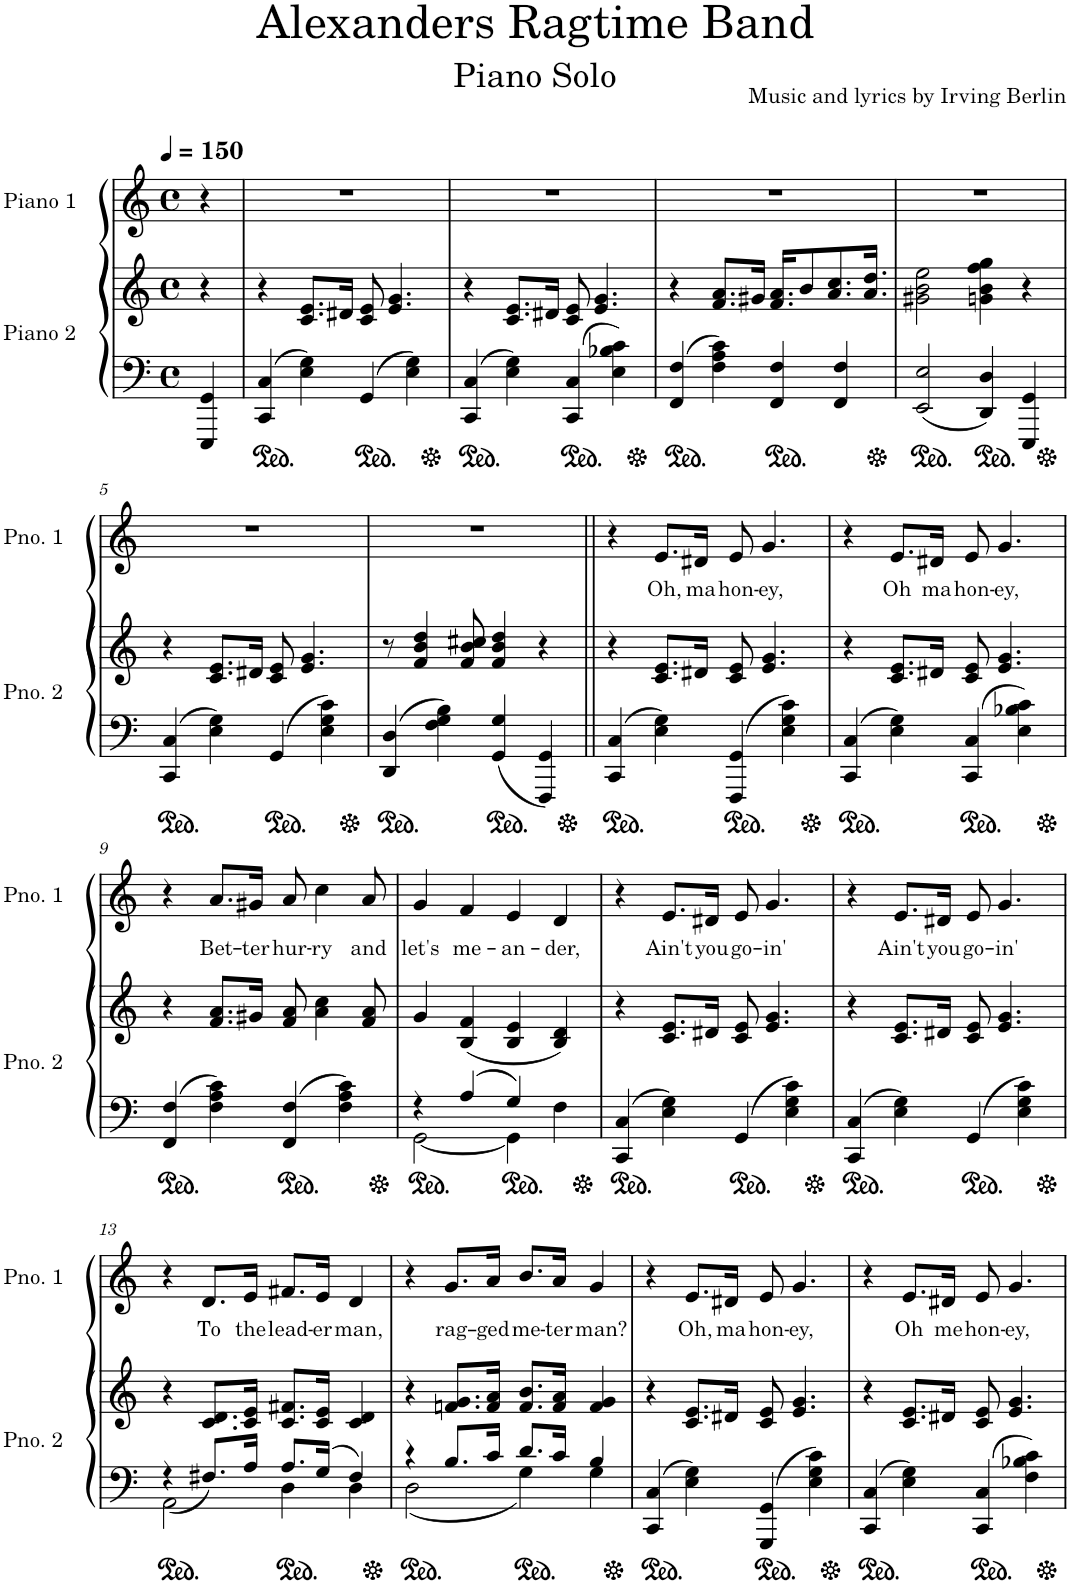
**kern	**kern	**kern	**text
*part2	*part2	*part1	*part1
*staff3	*staff2	*staff1	*staff1
*I"Piano 2	*	*I"Piano 1	*
*I'Pno. 2	*	*I'Pno. 1	*
*clefF4	*clefG2	*clefG2	*
*k[]	*k[]	*k[]	*
*M4/4	*M4/4	*M4/4	*
*met(c)	*met(c)	*met(c)	*
*MM150	*MM150	*MM150	*
=	=	=	=
4EEE/ 4GG/	4r	4r	.
=1	=1	=1	=1
4CC/ 4C/	4r	1r	.
4E\ 4G\	8.c/ 8.e/L	.	.
.	16d#X/Jk	.	.
4GG/	8c/ 8e/	.	.
.	4.e/ 4.g/	.	.
4E\ 4G\	.	.	.
=2	=2	=2	=2
4CC/ 4C/	4r	1r	.
4E\ 4G\	8.c/ 8.e/L	.	.
.	16d#X/Jk	.	.
4CC/ 4C/	8c/ 8e/	.	.
.	4.e/ 4.g/	.	.
4E\ 4B-X\ 4c\	.	.	.
=3	=3	=3	=3
4FF/ 4F/	4r	1r	.
4F\ 4A\ 4c\	8.f/ 8.a/L	.	.
.	16g#X/Jk	.	.
4FF/ 4F/	16.f/ 16.a/KL	.	.
.	8b/	.	.
.	8.a/ 8.cc/	.	.
4FF/ 4F/	.	.	.
.	16.a/ 16.dd/Jk	.	.
=4	=4	=4	=4
2EE/ 2E/	2g#X\ 2b\ 2ee\	1r	.
4DD/ 4D/	4gn\ 4b\ 4ff\ 4gg\	.	.
4EEE/ 4GG/	4r	.	.
!!LO:LB:g=z
=5	=5	=5	=5
4CC/ 4C/	4r	1r	.
4E\ 4G\	8.c/ 8.e/L	.	.
.	16d#X/Jk	.	.
4GG/	8c/ 8e/	.	.
.	4.e/ 4.g/	.	.
4E\ 4G\ 4c\	.	.	.
=6	=6	=6	=6
4DD/ 4D/	8r	1r	.
.	4f/ 4b/ 4dd/	.	.
4F\ 4G\ 4B\	.	.	.
.	8f/ 8b/ 8cc#X/	.	.
4GG/ 4G/	4f/ 4b/ 4dd/	.	.
4FFF/ 4GG/	4r	.	.
=7||	=7||	=7||	=7||
4CC/ 4C/	4r	4r	.
!	!	!	!LO:LY:b
4E\ 4G\	8.c/ 8.e/L	8.e/L	Oh,
!	!	!	!LO:LY:b
.	16d#X/Jk	16d#X/Jk	ma
!	!	!	!LO:LY:b
4FFF/ 4GG/	8c/ 8e/	8e/	hon-
!	!	!	!LO:LY:b
.	4.e/ 4.g/	4.g/	-ey,
4E\ 4G\ 4c\	.	.	.
=8	=8	=8	=8
4CC/ 4C/	4r	4r	.
!	!	!	!LO:LY:b
4E\ 4G\	8.c/ 8.e/L	8.e/L	Oh
!	!	!	!LO:LY:b
.	16d#X/Jk	16d#X/Jk	ma
!	!	!	!LO:LY:b
4CC/ 4C/	8c/ 8e/	8e/	hon-
!	!	!	!LO:LY:b
.	4.e/ 4.g/	4.g/	-ey,
4E\ 4B-X\ 4c\	.	.	.
!!LO:LB:g=z
=9	=9	=9	=9
4FF/ 4F/	4r	4r	.
!	!	!	!LO:LY:b
4F\ 4A\ 4c\	8.f/ 8.a/L	8.a/L	Bet-
!	!	!	!LO:LY:b
.	16g#X/Jk	16g#X/Jk	-ter
!	!	!	!LO:LY:b
4FF/ 4F/	8f/ 8a/	8a/	hur-
!	!	!	!LO:LY:b
.	4a\ 4cc\	4cc\	-ry
4F\ 4A\ 4c\	.	.	.
!	!	!	!LO:LY:b
.	8f/ 8a/	8a/	and
=10	=10	=10	=10
*^	*	*	*
!	!	!	!	!LO:LY:b
4r	[2GG\	4g/	4g/	let's
!	!	!	!	!LO:LY:b
4A/	.	(4B/ 4f/	4f/	me-
!	!	!	!	!LO:LY:b
4G/	4GG\]	4B/ 4e/	4e/	-an-
!	!	!	!	!LO:LY:b
4F\	4ryy	4B/ 4d/)	4d/	-der,
*v	*v	*	*	*
=11	=11	=11	=11
4CC/ 4C/	4r	4r	.
!	!	!	!LO:LY:b
4E\ 4G\	8.c/ 8.e/L	8.e/L	Ain't
!	!	!	!LO:LY:b
.	16d#X/Jk	16d#X/Jk	you
!	!	!	!LO:LY:b
4GG/	8c/ 8e/	8e/	go-
!	!	!	!LO:LY:b
.	4.e/ 4.g/	4.g/	-in'
4E\ 4G\ 4c\	.	.	.
=12	=12	=12	=12
4CC/ 4C/	4r	4r	.
!	!	!	!LO:LY:b
4E\ 4G\	8.c/ 8.e/L	8.e/L	Ain't
!	!	!	!LO:LY:b
.	16d#X/Jk	16d#X/Jk	you
!	!	!	!LO:LY:b
4GG/	8c/ 8e/	8e/	go-
!	!	!	!LO:LY:b
.	4.e/ 4.g/	4.g/	-in'
4E\ 4G\ 4c\	.	.	.
!!LO:LB:g=z
=13	=13	=13	=13
*^	*	*	*
4r	2AA\	4r	4r	.
!	!	!	!	!LO:LY:b
8.F#X/L	.	8.c/ 8.d/L	8.d/L	To
!	!	!	!	!LO:LY:b
16A/Jk	.	16c/ 16e/Jk	16e/Jk	the
!	!	!	!	!LO:LY:b
8.A/L	4D\	8.c/ 8.f#X/L	8.f#X/L	lead-
!	!	!	!	!LO:LY:b
16G/Jk	.	16c/ 16e/Jk	16e/Jk	-er
!	!	!	!	!LO:LY:b
4F#/	4D\	4c/ 4d/	4d/	man,
=14	=14	=14	=14	=14
4r	2D\	4r	4r	.
!	!	!	!	!LO:LY:b
8.B/L	.	8.fn/ 8.g/L	8.g/L	rag-
!	!	!	!	!LO:LY:b
16c/Jk	.	16f/ 16a/Jk	16a/Jk	-ged
!	!	!	!	!LO:LY:b
8.d/L	4G\	8.f/ 8.b/L	8.b/L	me-
!	!	!	!	!LO:LY:b
16c/Jk	.	16f/ 16a/Jk	16a/Jk	-ter
!	!	!	!	!LO:LY:b
4B/	4G\	4f/ 4g/	4g/	man?
*v	*v	*	*	*
=15	=15	=15	=15
4CC/ 4C/	4r	4r	.
!	!	!	!LO:LY:b
4E\ 4G\	8.c/ 8.e/L	8.e/L	Oh,
!	!	!	!LO:LY:b
.	16d#X/Jk	16d#X/Jk	ma
!	!	!	!LO:LY:b
4GGG/ 4GG/	8c/ 8e/	8e/	hon-
!	!	!	!LO:LY:b
.	4.e/ 4.g/	4.g/	-ey,
4E\ 4G\ 4c\	.	.	.
=16	=16	=16	=16
4CC/ 4C/	4r	4r	.
!	!	!	!LO:LY:b
4E\ 4G\	8.c/ 8.e/L	8.e/L	Oh
!	!	!	!LO:LY:b
.	16d#X/Jk	16d#X/Jk	me
!	!	!	!LO:LY:b
4CC/ 4C/	8c/ 8e/	8e/	hon-
!	!	!	!LO:LY:b
.	4.e/ 4.g/	4.g/	-ey,
4F\ 4B-X\ 4c\	.	.	.
=	=	=	=
*-	*-	*-	*-
